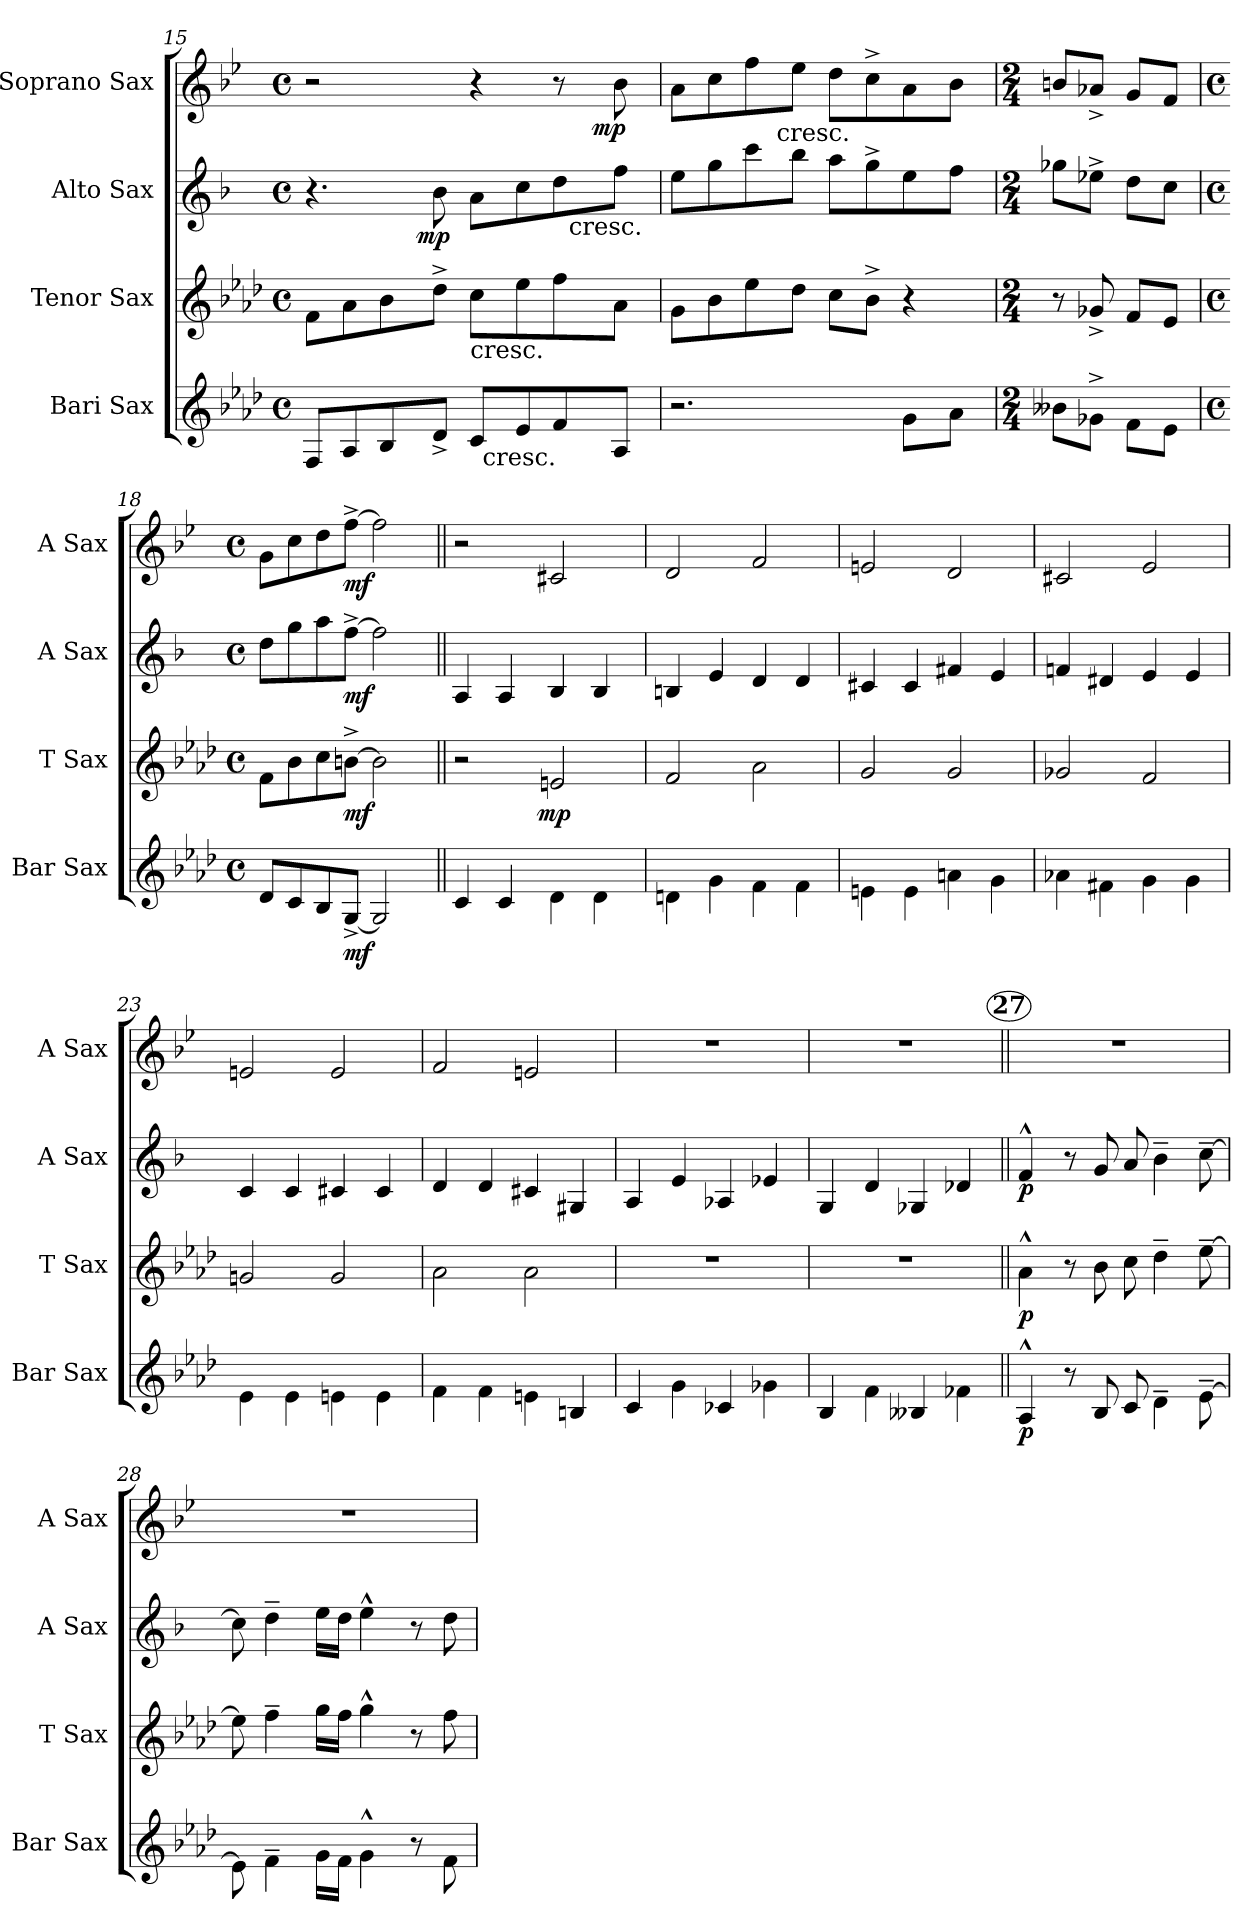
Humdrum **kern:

**kern	**dynam	**kern	**dynam	**kern	**dynam	**kern	**dynam
*part4	*part4	*part3	*part3	*part2	*part2	*part1	*part1
*staff4	*staff4	*staff3	*staff3	*staff2	*staff2	*staff1	*staff1
*I"Bari Sax	*	*I"Tenor Sax	*	*I"Alto Sax	*	*I"Soprano Sax	*
*I'Bar Sax	*	*I'T Sax	*	*I'A Sax	*	*I'A Sax	*
*clefG2	*	*clefG2	*	*clefG2	*	*clefG2	*
*ITrd12c21	*	*ITrd8c14	*	*ITrd5c9	*	*ITrd5c9	*
*k[b-e-a-d-]	*	*k[b-e-a-d-]	*	*k[b-e-a-d-]	*	*k[b-e-a-d-g-]	*
*A-:	*	*A-:	*	*A-:	*	*D-:	*
*M4/4	*	*M4/4	*	*M4/4	*	*M4/4	*
*met(c)	*	*met(c)	*	*met(c)	*	*met(c)	*
=15	=15	=15	=15	=15	=15	=15	=15
*^	*	*	*	*^	*	*^	*
*	*	*	*	*	*	*^	*	*	*	*
8FF/L	3ryy	.	8F\L	.	4.r	4ryy	2ryy	.	2r	2ryy	.
8AA-/	.	.	8A-\	.	.	.	.	.	.	.	.
8BB-/	.	.	8B-\	.	.	16.ryy	.	.	.	.	.
.	6ryy	.	.	.	.	.	.	.	.	.	.
!	!	!	!	!	!	!	!	!LO:DY:b	!	!	!
.	.	.	.	.	.	2ryy	.	mp	.	.	.
8D-^</J	.	.	8d-^>\J	.	8d-\	.	.	.	.	.	.
!	!	!	!LO:TX:b:t=cresc.	!	!	!	!	!	!	!	!
8C/L	48ryy	.	8c\L	.	8c\L	.	4ryy	.	4r	4ryy	.
!	!LO:TX:b:t=cresc.	!	!	!	!	!	!	!	!	!	!
.	3ryy	.	.	.	.	.	.	.	.	.	.
8E-/	.	.	8e-\	.	8e-\	.	.	.	.	.	.
8F/	.	.	8f\	.	8f\	.	32ryy	.	8r	16.ryy	.
!	!	!	!	!	!	!	!LO:TX:b:t=cresc.	!	!	!	!
.	.	.	.	.	.	.	8..ryy	.	.	.	.
!	!	!	!	!	!	!	!	!	!	!	!LO:DY:b
.	.	.	.	.	.	8ryy	.	.	.	8ryy	mp
.	12..ryy	.	.	.	.	.	.	.	.	.	.
8AA-/J	.	.	8A-\J	.	8a-\J	.	.	.	8d-\	.	.
.	.	.	.	.	.	32ryy	.	.	.	32ryy	.
*v	*v	*	*	*	*v	*v	*v	*	*	*	*
=16	=16	=16	=16	=16	=16	=16	=16	=16
2.r	.	8G\L	.	8g\L	.	8c\L	4ryy	.
.	.	8B-\	.	8b-\	.	8e-\	.	.
.	.	8e-\	.	8ee-\	.	8a-\	16.ryy	.
!	!	!	!	!	!	!	!LO:TX:b:t=cresc.	!
.	.	.	.	.	.	.	2ryy	.
.	.	8d-\J	.	8dd-\J	.	8g-\J	.	.
.	.	8c\L	.	8cc\L	.	8f\L	.	.
.	.	8B-^>\J	.	8b-^>\	.	8e-^>\	.	.
8G\L	.	4r	.	8g\	.	8c\	.	.
.	.	.	.	.	.	.	8ryy	.
8A-\J	.	.	.	8a-\J	.	8d-\J	.	.
.	.	.	.	.	.	.	32ryy	.
*	*	*	*	*	*	*v	*v	*
=17	=17	=17	=17	=17	=17	=17	=17
*M2/4	*	*M2/4	*	*M2/4	*	*M2/4	*
8B--X\L	.	8r	.	8b--X\L	.	8dn/L	.
8G-X^>\J	.	8G-X^</	.	8g-X^>\J	.	8c-X^</J	.
8F\L	.	8F/L	.	8f\L	.	8B-/L	.
8E-\J	.	8E-/J	.	8e-\J	.	8A-/J	.
!!LO:LB:g=z
=18	=18	=18	=18	=18	=18	=18	=18
*M4/4	*	*M4/4	*	*M4/4	*	*M4/4	*
*met(c)	*	*met(c)	*	*met(c)	*	*met(c)	*
8D-/L	.	8F\L	.	8f\L	.	8B-\L	.
8C/	.	8B-\	.	8b-\	.	8e-\	.
8BB-/	.	8c\	.	8cc\	.	8f\	.
!	!LO:DY:b	!	!LO:DY:b	!	!LO:DY:b	!	!LO:DY:b
[8GG^</J	mf	[8Bn^>\J	mf	[8a-^>\J	mf	[8a-^>\J	mf
2GG/]	.	2B\]	.	2a-\]	.	2a-\]	.
=19||	=19||	=19||	=19||	=19||	=19||	=19||	=19||
*	*	*^	*	*	*	*	*
4C/	.	2r	4...ryy	.	4C/	.	2r	.
4C/	.	.	.	.	4C/	.	.	.
!	!	!	!	!LO:DY:b	!	!	!	!
.	.	.	2ryy	mp	.	.	.	.
4D-\	.	2En/	.	.	4D-/	.	2En/	.
4D-\	.	.	.	.	4D-/	.	.	.
.	.	.	32ryy	.	.	.	.	.
*	*	*v	*v	*	*	*	*	*
=20	=20	=20	=20	=20	=20	=20	=20
4Dn\	.	2F/	.	4Dn/	.	2F/	.
4G\	.	.	.	4G/	.	.	.
4F\	.	2A-\	.	4F/	.	2A-/	.
4F\	.	.	.	4F/	.	.	.
=21	=21	=21	=21	=21	=21	=21	=21
4En\	.	2G/	.	4En/	.	2Gn/	.
4E\	.	.	.	4E/	.	.	.
4An\	.	2G/	.	4An/	.	2F/	.
4G\	.	.	.	4G/	.	.	.
=22	=22	=22	=22	=22	=22	=22	=22
4A-X\	.	2G-X/	.	4A-X/	.	2En/	.
4F#X\	.	.	.	4F#X/	.	.	.
4G\	.	2F/	.	4G/	.	2G-i/	.
4G\	.	.	.	4G/	.	.	.
=23	=23	=23	=23	=23	=23	=23	=23
4E-\	.	2Gn/	.	4E-/	.	2Gn/	.
4E-\	.	.	.	4E-/	.	.	.
4En\	.	2G/	.	4En/	.	2G/	.
4E\	.	.	.	4E/	.	.	.
!!LO:PB:g=z
=24	=24	=24	=24	=24	=24	=24	=24
4F\	.	2A-\	.	4F/	.	2A-/	.
4F\	.	.	.	4F/	.	.	.
4En\	.	2A-\	.	4En/	.	2Gn/	.
4BBn/	.	.	.	4BBn/	.	.	.
=25	=25	=25	=25	=25	=25	=25	=25
4C/	.	1r	.	4C/	.	1r	.
4G\	.	.	.	4G/	.	.	.
4C-X/	.	.	.	4C-X/	.	.	.
4G-X\	.	.	.	4G-X/	.	.	.
=26	=26	=26	=26	=26	=26	=26	=26
4BB-/	.	1r	.	4BB-/	.	1r	.
4F\	.	.	.	4F/	.	.	.
4BB--X/	.	.	.	4BB--X/	.	.	.
4F-X\	.	.	.	4F-X/	.	.	.
!!LO:REH:place=s1:a:B:enc=circle:fs=12:t=27
=27||	=27||	=27||	=27||	=27||	=27||	=27||	=27||
!	!LO:DY:b	!	!LO:DY:b	!	!LO:DY:b	!	!
4AA-^^>/	p	4A-^^>\	p	4A-^^>/	p	1r	.
8r	.	8r	.	8r	.	.	.
8BB-/	.	8B-\	.	8B-/	.	.	.
8C/	.	8c\	.	8c/	.	.	.
4D-~>\	.	4d-~>\	.	4d-~>\	.	.	.
[8E-~>\	.	[8e-~>\	.	[8e-~>\	.	.	.
=28	=28	=28	=28	=28	=28	=28	=28
8E-\]	.	8e-\]	.	8e-\]	.	1r	.
4F~>\	.	4f~>\	.	4f~>\	.	.	.
16G\LL	.	16g\LL	.	16g\LL	.	.	.
16F\JJ	.	16f\JJ	.	16f\JJ	.	.	.
4G^^>\	.	4g^^>\	.	4g^^>\	.	.	.
8r	.	8r	.	8r	.	.	.
8F\	.	8f\	.	8f\	.	.	.
=	=	=	=	=	=	=	=
*-	*-	*-	*-	*-	*-	*-	*-
